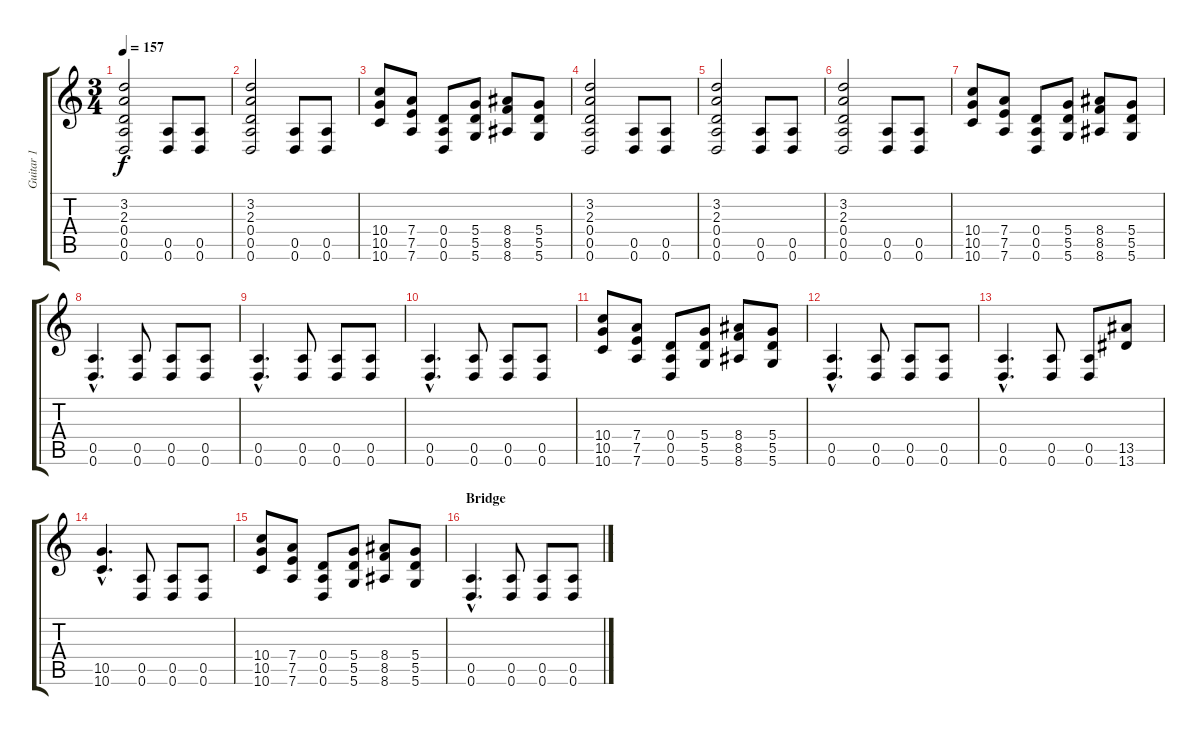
\track ("Guitar 1" "Guitar 1") {instrument distortionguitar}
\staff {score tabs}
\tuning (E4 B3 G3 D3 A2 D2) {hide}
\ts (3 4)
\tempo 157
\clef g2
\ks c
(3.2 2.3 0.4 0.5 0.6).2{dy f} (0.5 0.6).8 (0.5 0.6).8 |
(3.2 2.3 0.4 0.5 0.6).2 (0.5 0.6).8 (0.5 0.6).8 |
(10.4 10.5 10.6).8 (7.4 7.5 7.6).8 (0.4 0.5 0.6).8 (5.4 5.5 5.6).8 (8.4 8.5 8.6).8 (5.4 5.5 5.6).8 |
(3.2 2.3 0.4 0.5 0.6).2 (0.5 0.6).8 (0.5 0.6).8 |
(3.2 2.3 0.4 0.5 0.6).2 (0.5 0.6).8 (0.5 0.6).8 |
(3.2 2.3 0.4 0.5 0.6).2 (0.5 0.6).8 (0.5 0.6).8 |
(10.4 10.5 10.6).8 (7.4 7.5 7.6).8 (0.4 0.5 0.6).8 (5.4 5.5 5.6).8 (8.4 8.5 8.6).8 (5.4 5.5 5.6).8 |
(0.5{hac} 0.6{hac}).4{d} (0.5 0.6).8 (0.5 0.6).8 (0.5 0.6).8 |
(0.5{hac} 0.6{hac}).4{d} (0.5 0.6).8 (0.5 0.6).8 (0.5 0.6).8 |
(0.5{hac} 0.6{hac}).4{d} (0.5 0.6).8 (0.5 0.6).8 (0.5 0.6).8 |
(10.4 10.5 10.6).8 (7.4 7.5 7.6).8 (0.4 0.5 0.6).8 (5.4 5.5 5.6).8 (8.4 8.5 8.6).8 (5.4 5.5 5.6).8 |
(0.5{hac} 0.6{hac}).4{d} (0.5 0.6).8 (0.5 0.6).8 (0.5 0.6).8 |
(0.5{hac} 0.6{hac}).4{d} (0.5 0.6).8 (0.5 0.6).8 (13.5 13.6).8 |
(10.5{hac} 10.6{hac}).4{d} (0.5 0.6).8 (0.5 0.6).8 (0.5 0.6).8 |
(10.4 10.5 10.6).8 (7.4 7.5 7.6).8 (0.4 0.5 0.6).8 (5.4 5.5 5.6).8 (8.4 8.5 8.6).8 (5.4 5.5 5.6).8 |
\section ("" "Bridge")
(0.5{hac} 0.6{hac}).4{d} (0.5 0.6).8 (0.5 0.6).8 (0.5 0.6).8
